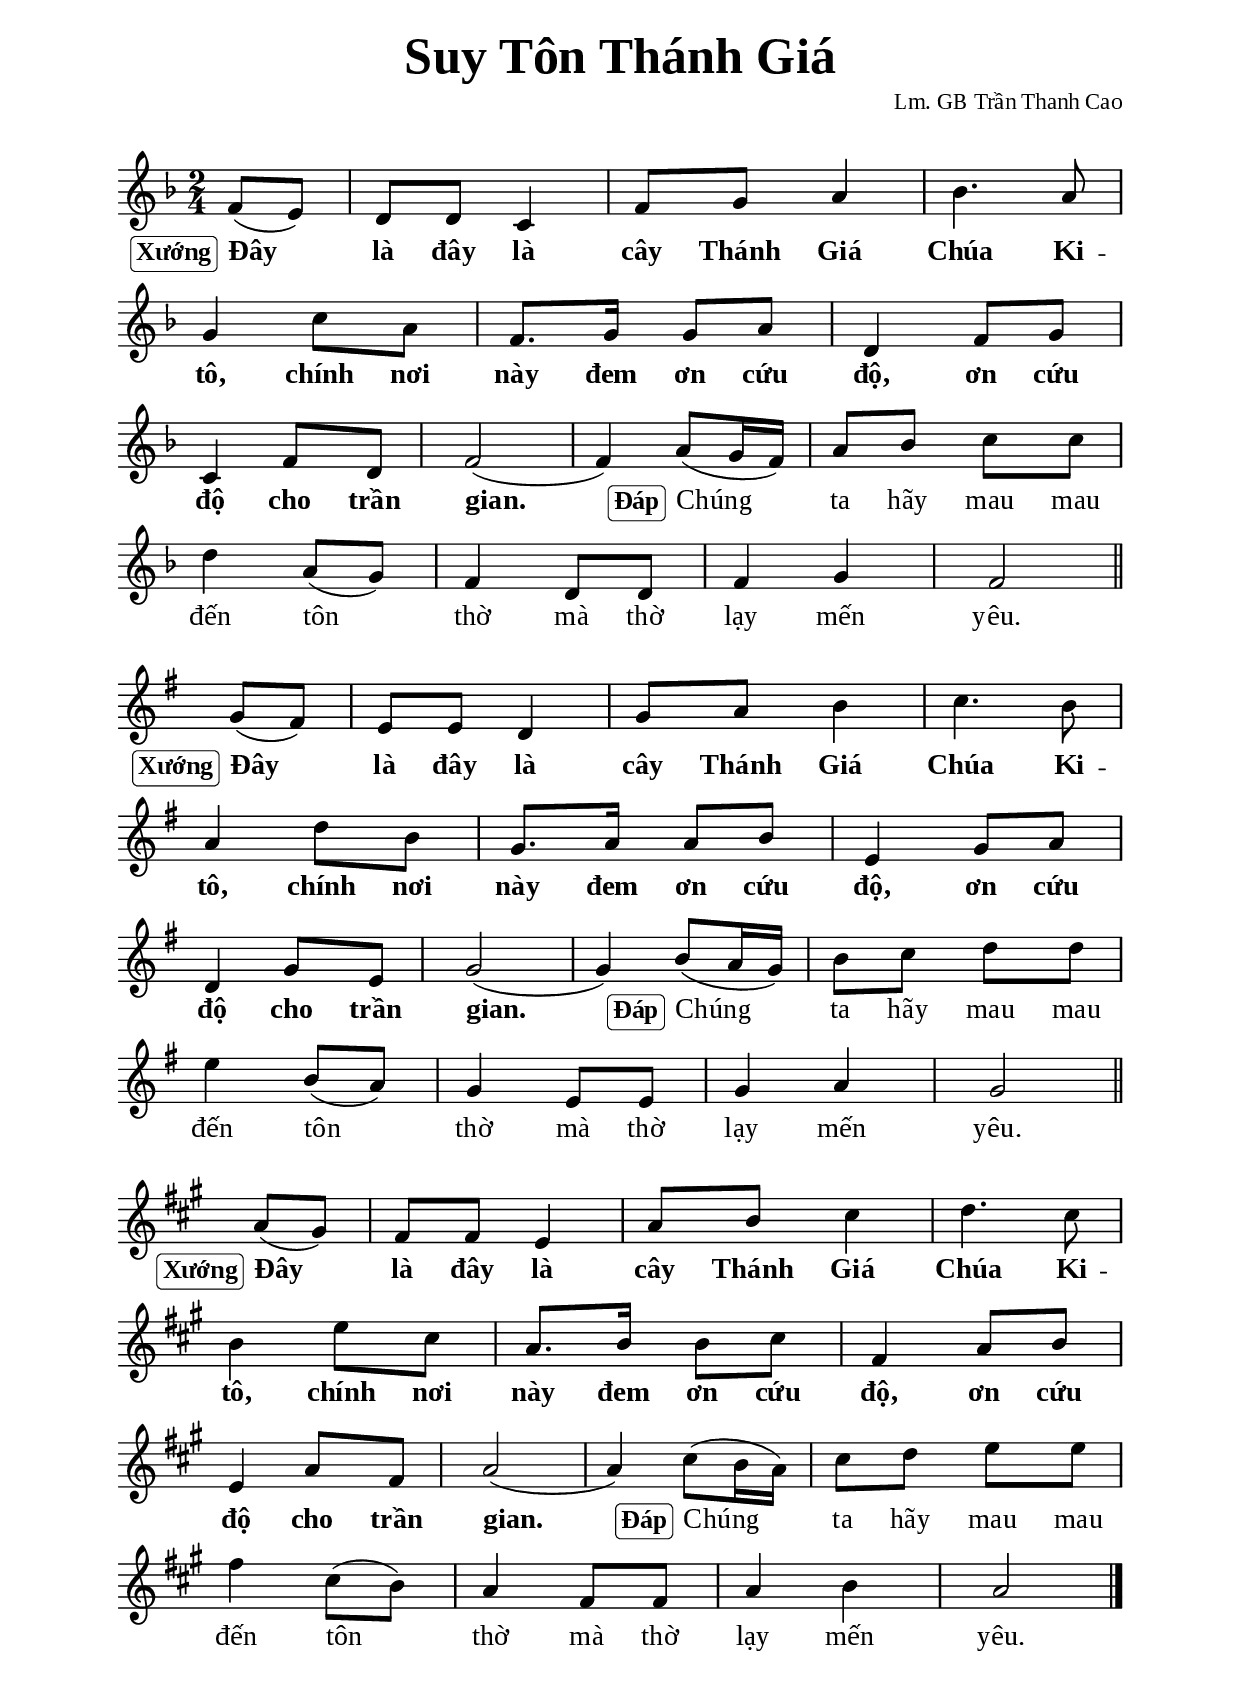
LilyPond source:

% Cài đặt chung
\version "2.22.1"
\include "english.ly"

\header {
  title = \markup { \fontsize #3 "Suy Tôn Thánh Giá" }
  poet = " "
  composer = "Lm. GB Trần Thanh Cao"
  arranger = " "
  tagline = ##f
}

\paper {
  #(set-paper-size "a4")
  top-margin = 10\mm
  bottom-margin = 10\mm
  left-margin = 20\mm
  right-margin = 20\mm
  indent = #0
  #(define fonts
    (make-pango-font-tree
      "Liberation Serif"
      "Liberation Serif"
      "Liberation Serif"
      (/ 20 20)))
  page-count = #1
}

% Nhạc phiên khúc
nhacPhienKhucMot = \relative c' {
  \partial 4 f8( e) |
  d d c4 |
  f8 g a4 |
  bf4. a8 |
  g4 c8 a |
  f8. g16 g8 a |
  d,4 f8 g |
  c,4 f8 d |
  f2( |
  f4) a8( g16 f) |
  a8 bf c c |
  d4 a8( g) |
  f4 d8 d |
  f4 g |
  f2 \bar "||"
}

nhacPhienKhucHai = \relative c'' {
  \partial 4 g8( fs) |
  e e d4 |
  g8 a b4 |
  c4. b8 |
  a4 d8 b |
  g8. a16 a8 b |
  e,4 g8 a |
  d,4 g8 e |
  g2( |
  g4) b8( a16 g) |
  b8 c d d |
  e4 b8( a) |
  g4 e8 e |
  g4 a |
  g2 \bar "||"
}

nhacPhienKhucBa = \relative c'' {
  \partial 4 a8( gs) |
  fs fs e4 |
  a8 b cs4 |
  d4. cs8 |
  b4 e8 cs |
  a8. b16 b8 cs |
  fs,4 a8 b |
  e,4 a8 fs |
  a2( |
  a4) cs8( b16 a) |
  cs8 d e e |
  fs4 cs8( b) |
  a4 fs8 fs |
  a4 b |
  a2 \bar "|."
}

% Lời phiên khúc
loiPhienKhuc = \lyricmode {
  \override Lyrics.LyricText.font-series = #'bold
  \set stanza = \markup { \rounded-box { \large "Xướng" } }
  Đây là đây là cây Thánh Giá Chúa Ki -- tô,
  chính nơi này đem ơn cứu độ,
  ơn cứu độ cho trần gian.
  \override Lyrics.LyricText.font-series = #'normal
  \set stanza = \markup { \rounded-box { \large "Đáp" } }
  Chúng ta hãy mau mau đến tôn thờ mà thờ lạy mến yêu.
}

% Dàn trang
\score {
  \new ChoirStaff <<
    \new Staff = phienKhuc \with {
        \magnifyStaff #(magstep +0.5)
      }
      <<
      \new Voice = beSop {
        \key f \major \time 2/4 \nhacPhienKhucMot
      }
    >>
    \new Lyrics \lyricsto beSop \loiPhienKhuc
  >>
  \layout {
    \override Lyrics.LyricText.font-size = #+2
    \override Lyrics.LyricSpace.minimum-distance = #3.5
    \override Score.BarNumber.break-visibility = ##(#f #f #f)
    \override Score.SpacingSpanner.uniform-stretching = ##t
  } 
}

\score {
  \new ChoirStaff <<
    \new Staff = phienKhuc \with {
        \magnifyStaff #(magstep +0.5)
      }
      <<
      \new Voice = beSop {
        \key g \major \time 2/4 \nhacPhienKhucHai
      }
    >>
    \new Lyrics \lyricsto beSop \loiPhienKhuc
  >>
  \layout {
    \override Staff.TimeSignature.transparent = ##t
    \override Lyrics.LyricText.font-size = #+2
    \override Lyrics.LyricSpace.minimum-distance = #3.5
    \override Score.BarNumber.break-visibility = ##(#f #f #f)
    \override Score.SpacingSpanner.uniform-stretching = ##t
  } 
}

\score {
  \new ChoirStaff <<
    \new Staff = phienKhuc \with {
        \magnifyStaff #(magstep +0.5)
      }
      <<
      \new Voice = beSop {
        \key a \major \time 2/4 \nhacPhienKhucBa
      }
    >>
    \new Lyrics \lyricsto beSop \loiPhienKhuc
  >>
  \layout {
    \override Staff.TimeSignature.transparent = ##t
    \override Lyrics.LyricText.font-size = #+2
    \override Lyrics.LyricSpace.minimum-distance = #3.5
    \override Score.BarNumber.break-visibility = ##(#f #f #f)
    \override Score.SpacingSpanner.uniform-stretching = ##t
  } 
}